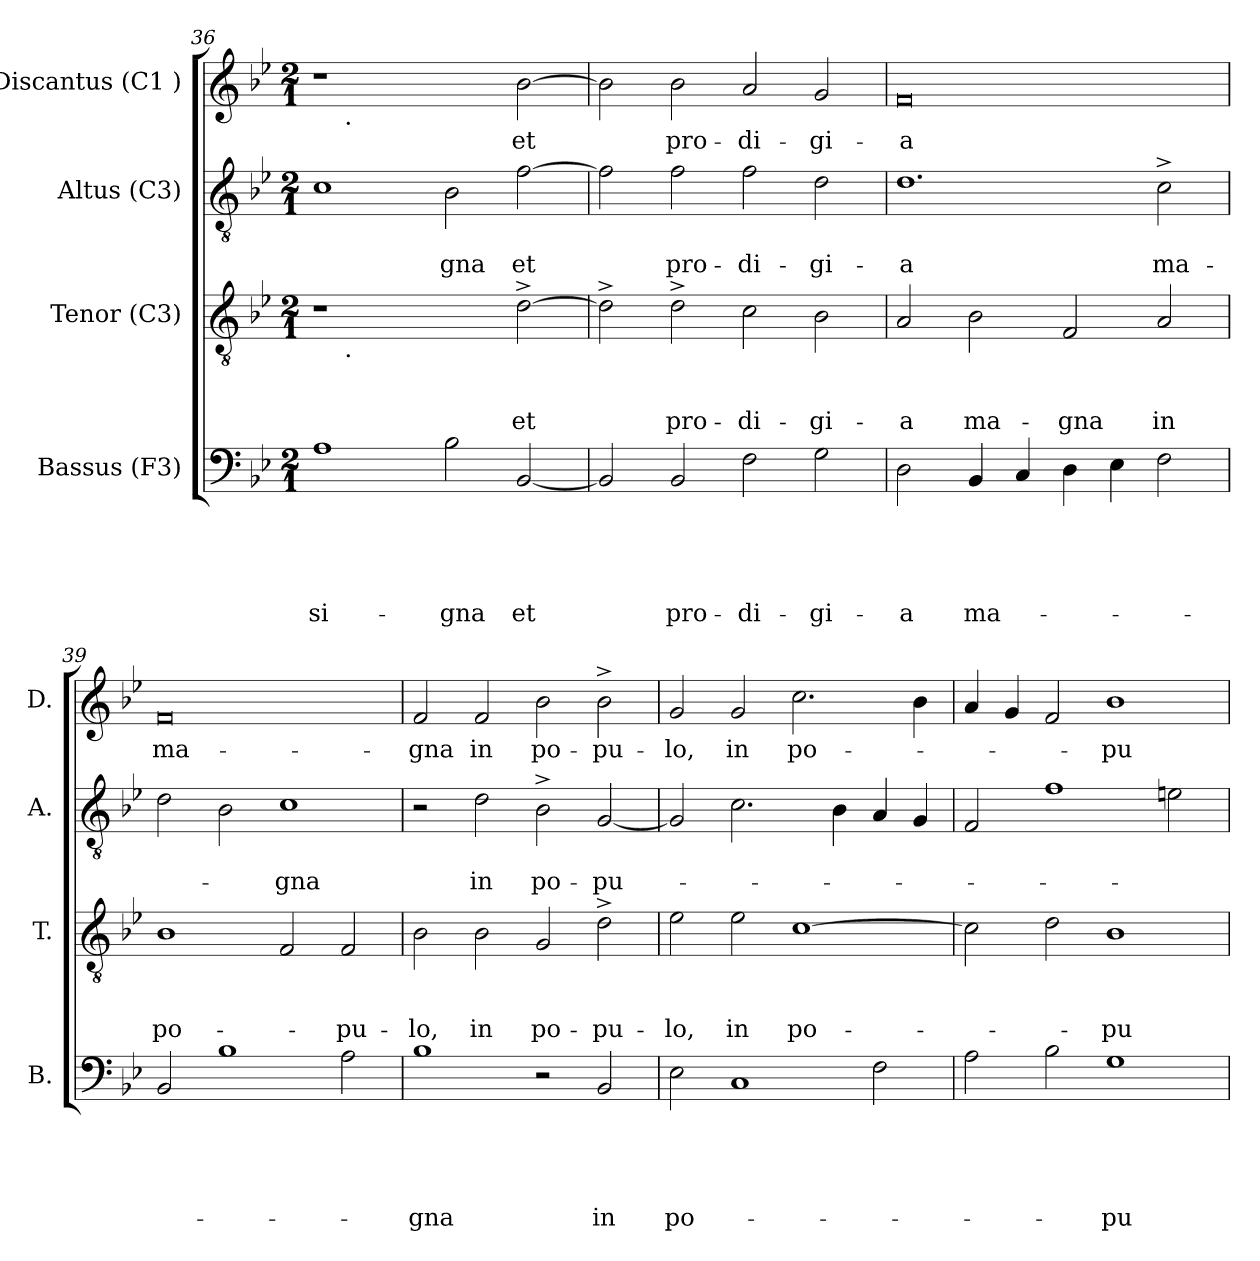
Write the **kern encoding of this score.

**kern	**text	**text	**text	**text	**text	**kern	**text	**text	**text	**kern	**text	**text	**kern	**text
*part4	*part4	*part4	*part4	*part4	*part4	*part3	*part3	*part3	*part3	*part2	*part2	*part2	*part1	*part1
*staff4	*staff4	*staff4	*staff4	*staff4	*staff4	*staff3	*staff3	*staff3	*staff3	*staff2	*staff2	*staff2	*staff1	*staff1
*I"Bassus (F3)	*	*	*	*	*	*I"Tenor (C3)	*	*	*	*I"Altus (C3)	*	*	*I"Discantus (C1 )	*
*I'B.	*	*	*	*	*	*I'T.	*	*	*	*I'A.	*	*	*I'D.	*
*clefF4	*	*	*	*	*	*clefGv2	*	*	*	*clefGv2	*	*	*clefG2	*
*k[b-e-]	*	*	*	*	*	*k[b-e-]	*	*	*	*k[b-e-]	*	*	*k[b-e-]	*
*B-:	*	*	*	*	*	*B-:	*	*	*	*B-:	*	*	*B-:	*
*M2/1	*	*	*	*	*	*M2/1	*	*	*	*M2/1	*	*	*M2/1	*
=36	=36	=36	=36	=36	=36	=36	=36	=36	=36	=36	=36	=36	=36	=36
!	!	!	!	!	!LO:LY:b	!	!	!	!	!	!	!	!	!
*	*	*	*	*	*	*^	*	*	*	*	*	*	*^	*
1A	.	.	.	.	si-	1r	8ryy	.	.	.	1c	.	.	1r	8ryy	.
!	!	!	!	!	!	!	!	!	!	!	!	!	!	!	!LO:TX:b:t=.	!
!	!	!	!	!	!	!	!LO:TX:b:t=.	!	!	!	!	!	!	!	!	!
.	.	.	.	.	.	.	1...ryy	.	.	.	.	.	.	.	1...ryy	.
!	!	!	!	!	!LO:LY:b	!	!	!	!	!	!	!	!LO:LY:b	!	!	!
2B-\	.	.	.	.	-gna	2ryy	.	.	.	.	2B-\	.	-gna	2ryy	.	.
!	!	!	!	!	!LO:LY:b	!	!	!	!	!LO:LY:b	!	!	!LO:LY:b	!	!	!LO:LY:b
[<2BB-/	.	.	.	.	et	[<2d^>\	.	.	.	et	[<2f\	.	et	[<2b-\	.	et
*	*	*	*	*	*	*v	*v	*	*	*	*	*	*	*v	*v	*
!!LO:LB:g=z
=37	=37	=37	=37	=37	=37	=37	=37	=37	=37	=37	=37	=37	=37	=37
2BB-/]	.	.	.	.	.	2d^>\]	.	.	.	2f\]	.	.	2b-\]	.
!	!	!	!	!	!LO:LY:b	!	!	!	!LO:LY:b	!	!	!LO:LY:b	!	!LO:LY:b
2BB-/	.	.	.	.	pro-	2d^>\	.	.	pro-	2f\	.	pro-	2b-\	pro-
!	!	!	!	!	!LO:LY:b	!	!	!	!LO:LY:b	!	!	!LO:LY:b	!	!LO:LY:b
2F\	.	.	.	.	-di-	2c\	.	.	-di-	2f\	.	-di-	2a/	-di-
!	!	!	!	!	!LO:LY:b	!	!	!	!LO:LY:b	!	!	!LO:LY:b	!	!LO:LY:b
2G\	.	.	.	.	-gi-	2B-\	.	.	-gi-	2d\	.	-gi-	2g/	-gi-
=38	=38	=38	=38	=38	=38	=38	=38	=38	=38	=38	=38	=38	=38	=38
!	!	!	!	!	!LO:LY:b	!	!	!	!LO:LY:b	!	!	!LO:LY:b:rj	!	!LO:LY:b:rj
2D\	.	.	.	.	-a	2A/	.	.	-a	1.d	.	-a	0f	-a
!	!	!	!	!	!LO:LY:b	!	!	!	!LO:LY:b	!	!	!	!	!
4BB-/	.	.	.	.	ma-	2B-\	.	.	ma-	.	.	.	.	.
4C/	.	.	.	.	.	.	.	.	.	.	.	.	.	.
!	!	!	!	!	!	!	!	!	!LO:LY:b	!	!	!	!	!
4D\	.	.	.	.	.	2F/	.	.	-gna	.	.	.	.	.
4E-\	.	.	.	.	.	.	.	.	.	.	.	.	.	.
!	!	!	!	!	!	!	!	!	!LO:LY:b	!	!	!LO:LY:b	!	!
2F\	.	.	.	.	.	2A/	.	.	in	2c^>\	.	ma-	.	.
=39	=39	=39	=39	=39	=39	=39	=39	=39	=39	=39	=39	=39	=39	=39
!	!	!	!	!	!	!	!	!	!LO:LY:b	!	!	!	!	!LO:LY:b:rj
2BB-/	.	.	.	.	.	1B-	.	.	po-	2d\	.	.	0f	ma-
1B-	.	.	.	.	.	.	.	.	.	2B-\	.	.	.	.
!	!	!	!	!	!	!	!	!	!	!	!	!LO:LY:b	!	!
.	.	.	.	.	.	2F/	.	.	.	1c	.	-gna	.	.
!	!	!	!	!	!	!	!	!	!LO:LY:b	!	!	!	!	!
2A\	.	.	.	.	.	2F/	.	.	-pu-	.	.	.	.	.
=40	=40	=40	=40	=40	=40	=40	=40	=40	=40	=40	=40	=40	=40	=40
!	!	!	!	!	!LO:LY:b	!	!	!	!LO:LY:b	!	!	!	!	!LO:LY:b
1B-	.	.	.	.	-gna	2B-\	.	.	-lo,	2r	.	.	2f/	-gna
!	!	!	!	!	!	!	!	!	!LO:LY:b	!	!	!LO:LY:b	!	!LO:LY:b
.	.	.	.	.	.	2B-\	.	.	in	2d\	.	in	2f/	in
!	!	!	!	!	!	!	!	!	!LO:LY:b	!	!	!LO:LY:b	!	!LO:LY:b
2r	.	.	.	.	.	2G/	.	.	po-	2B-^>\	.	po-	2b-\	po-
!	!	!	!	!	!LO:LY:b	!	!	!	!LO:LY:b	!	!	!LO:LY:b	!	!LO:LY:b
2BB-/	.	.	.	.	in	2d^>\	.	.	-pu-	[<2G/	.	-pu-	2b-^>\	-pu-
!!LO:LB:g=z
=41	=41	=41	=41	=41	=41	=41	=41	=41	=41	=41	=41	=41	=41	=41
!	!	!	!	!	!LO:LY:b	!	!	!	!LO:LY:b	!	!	!	!	!LO:LY:b
2E-\	.	.	.	.	po-	2e-\	.	.	-lo,	2G/]	.	.	2g/	-lo,
!	!	!	!	!	!	!	!	!	!LO:LY:b	!	!	!	!	!LO:LY:b
1C	.	.	.	.	.	2e-\	.	.	in	2.c\	.	.	2g/	in
!	!	!	!	!	!	!	!	!	!LO:LY:b	!	!	!	!	!LO:LY:b
.	.	.	.	.	.	[>1c	.	.	po-	.	.	.	2.cc\	po-
.	.	.	.	.	.	.	.	.	.	4B-\	.	.	.	.
2F\	.	.	.	.	.	.	.	.	.	4A/	.	.	.	.
.	.	.	.	.	.	.	.	.	.	4G/	.	.	4b-\	.
=42	=42	=42	=42	=42	=42	=42	=42	=42	=42	=42	=42	=42	=42	=42
2A\	.	.	.	.	.	2c\]	.	.	.	2F/	.	.	4a/	.
.	.	.	.	.	.	.	.	.	.	.	.	.	4g/	.
2B-\	.	.	.	.	.	2d\	.	.	.	1f	.	.	2f/	.
!	!	!	!	!	!LO:LY:b	!	!	!	!LO:LY:b	!	!	!	!	!LO:LY:b
1G	.	.	.	.	-pu-	1B-	.	.	-pu-	.	.	.	1b-	-pu-
.	.	.	.	.	.	.	.	.	.	2e\	.	.	.	.
=	=	=	=	=	=	=	=	=	=	=	=	=	=	=
*-	*-	*-	*-	*-	*-	*-	*-	*-	*-	*-	*-	*-	*-	*-
